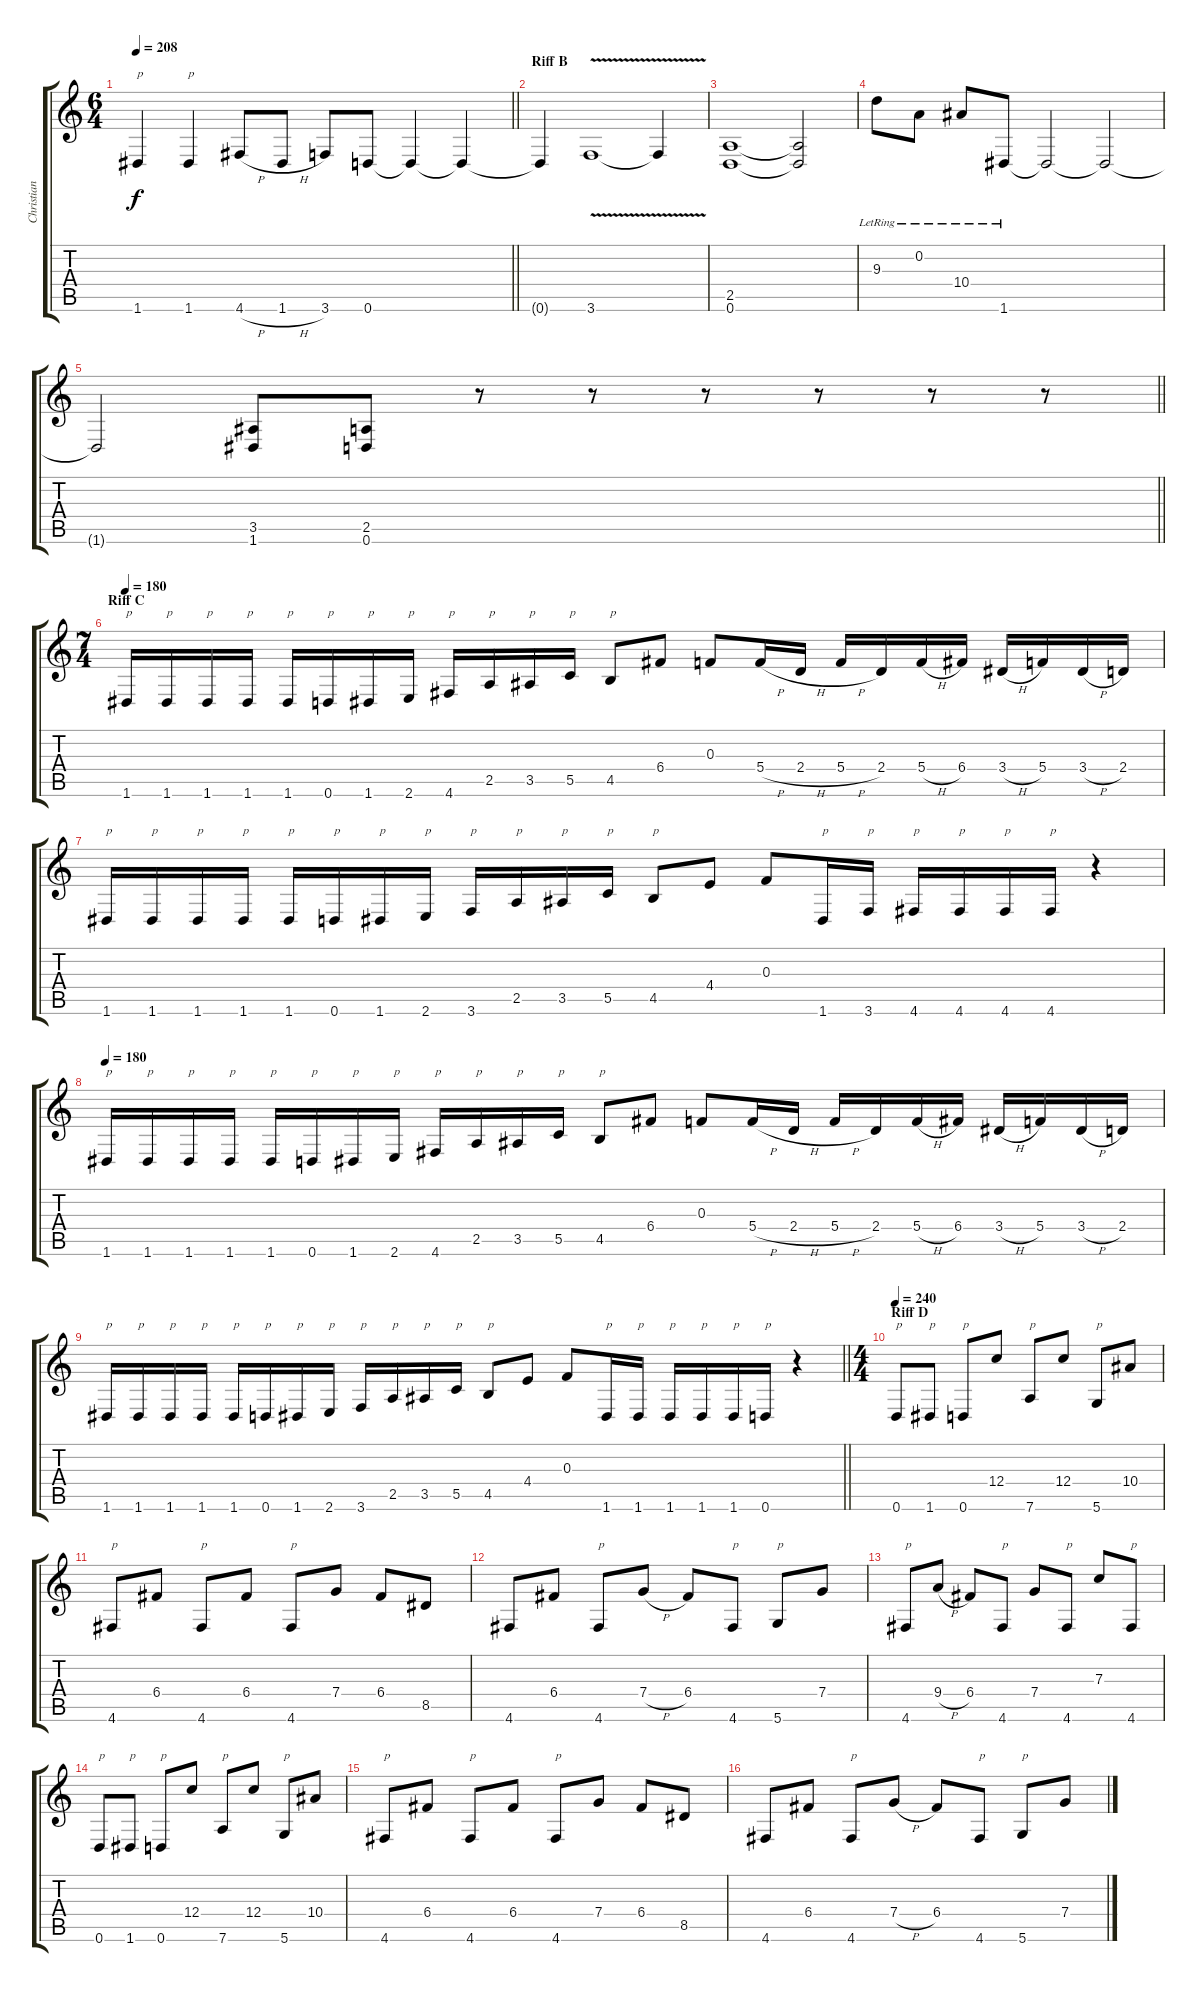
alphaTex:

\track ("Christian Muenzner" "Christian ") {instrument distortionguitar}
\staff {score tabs}
\tuning (D4 A3 F3 C3 G2 D2) {hide}
\ts (6 4)
\tempo 208
\clef g2
\barLineRight lightlight
\ks c
1.6.4{txt "p" dy f} 1.6.4{txt "p"} 4.6{h}.8 1.6{h}.8 3.6.8 0.6.8 0.6{t}.4 0.6{t}.4 |
\section ("" "Riff B")
0.6{t}.4 3.6{v}.1 3.6{t}.4 |
(2.5 0.6).1 (2.5{t} 0.6{t}).2 |
9.3{lr}.8 0.2{lr}.8 10.4{lr}.8 1.6{lr}.8 1.6{t}.2 1.6{t}.2 |
\barLineRight lightlight
1.6{t}.2 (3.5 1.6).8 (2.5 0.6).8 r.8 r.8 r.8 r.8 r.8 r.8 |
\ts (7 4)
\section ("" "Riff C")
\tempo 180
1.6.16{txt "p"} 1.6.16{txt "p"} 1.6.16{txt "p"} 1.6.16{txt "p"} 1.6.16{txt "p"} 0.6.16{txt "p"} 1.6.16{txt "p"} 2.6.16{txt "p"} 4.6.16{txt "p"} 2.5.16{txt "p"} 3.5.16{txt "p"} 5.5.16{txt "p"} 4.5.8{txt "p"} 6.4.8 0.3.8 5.4{h}.16 2.4{h}.16 5.4{h}.16 2.4.16 5.4{h}.16 6.4.16 3.4{h}.16 5.4.16 3.4{h}.16 2.4.16 |
1.6.16{txt "p"} 1.6.16{txt "p"} 1.6.16{txt "p"} 1.6.16{txt "p"} 1.6.16{txt "p"} 0.6.16{txt "p"} 1.6.16{txt "p"} 2.6.16{txt "p"} 3.6.16{txt "p"} 2.5.16{txt "p"} 3.5.16{txt "p"} 5.5.16{txt "p"} 4.5.8{txt "p"} 4.4.8 0.3.8 1.6.16{txt "p"} 3.6.16{txt "p"} 4.6.16{txt "p"} 4.6.16{txt "p"} 4.6.16{txt "p"} 4.6.16{txt "p"} r.4 |
\tempo 180
1.6.16{txt "p"} 1.6.16{txt "p"} 1.6.16{txt "p"} 1.6.16{txt "p"} 1.6.16{txt "p"} 0.6.16{txt "p"} 1.6.16{txt "p"} 2.6.16{txt "p"} 4.6.16{txt "p"} 2.5.16{txt "p"} 3.5.16{txt "p"} 5.5.16{txt "p"} 4.5.8{txt "p"} 6.4.8 0.3.8 5.4{h}.16 2.4{h}.16 5.4{h}.16 2.4.16 5.4{h}.16 6.4.16 3.4{h}.16 5.4.16 3.4{h}.16 2.4.16 |
\barLineRight lightlight
1.6.16{txt "p"} 1.6.16{txt "p"} 1.6.16{txt "p"} 1.6.16{txt "p"} 1.6.16{txt "p"} 0.6.16{txt "p"} 1.6.16{txt "p"} 2.6.16{txt "p"} 3.6.16{txt "p"} 2.5.16{txt "p"} 3.5.16{txt "p"} 5.5.16{txt "p"} 4.5.8{txt "p"} 4.4.8 0.3.8 1.6.16{txt "p"} 1.6.16{txt "p"} 1.6.16{txt "p"} 1.6.16{txt "p"} 1.6.16{txt "p"} 0.6.16{txt "p"} r.4 |
\ts (4 4)
\section ("" "Riff D")
\tempo 240
0.6.8{txt "p"} 1.6.8{txt "p"} 0.6.8{txt "p"} 12.4.8 7.6.8{txt "p"} 12.4.8 5.6.8{txt "p"} 10.4.8 |
4.6.8{txt "p"} 6.4.8 4.6.8{txt "p"} 6.4.8 4.6.8{txt "p"} 7.4.8 6.4.8 8.5.8 |
4.6.8 6.4.8 4.6.8{txt "p"} 7.4{h}.8 6.4.8 4.6.8{txt "p"} 5.6.8{txt "p"} 7.4.8 |
4.6.8{txt "p"} 9.4{h}.8 6.4.8 4.6.8{txt "p"} 7.4.8 4.6.8{txt "p"} 7.3.8 4.6.8{txt "p"} |
0.6.8{txt "p"} 1.6.8{txt "p"} 0.6.8{txt "p"} 12.4.8 7.6.8{txt "p"} 12.4.8 5.6.8{txt "p"} 10.4.8 |
4.6.8{txt "p"} 6.4.8 4.6.8{txt "p"} 6.4.8 4.6.8{txt "p"} 7.4.8 6.4.8 8.5.8 |
4.6.8 6.4.8 4.6.8{txt "p"} 7.4{h}.8 6.4.8 4.6.8{txt "p"} 5.6.8{txt "p"} 7.4.8
